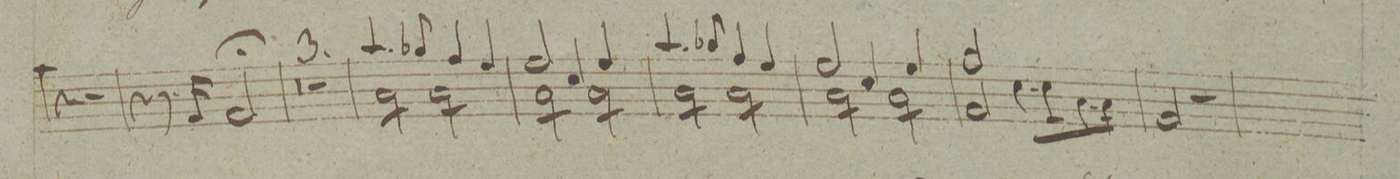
**kern	**dynam
*I"Fagotto 1.mo et Secundo	*
*clefF4	*
*k[]	*
*met(c|)	*
*M2/2	*
4c\	.
4r	.
2r	.
=6	=6
4r	.
8.r	.
16AA/	.
2AA;/	.
=7	=7
0r	.
=8	=8
=9	=9
1r	.
=10	=10
*^	*
*	*tremolo	*
4.c/	8C\L	.
.	8C\	.
.	8C\	.
8B-X/	8C\J	.
4A/	8C\L	.
.	8C\	.
4G/	8C\	.
.	8C\J	.
=11	=11	=11
2G/	8C\L	.
.	8C\	.
.	8C\	.
.	8C\J	.
4E/	8C\L	.
.	8C\	.
4G/	8C\	.
.	8C\J	.
=12	=12	=12
4.c/	8C\L	.
.	8C\	.
.	8C\	.
8B-X/	8C\J	.
4A/	8C\L	.
.	8C\	.
4G/	8C\	.
.	8C\J	.
=13	=13	=13
2G/	8C\L	.
.	8C\	.
.	8C\	.
.	8C\J	.
4E/	8C\L	.
.	8C\	.
4G/	8C\	.
.	8C\J	.
=14	=14	=14
2A/	2AA/	.
8.E\L	2ryyyy	.
16E\K	.	.
8.C\	.	.
16C\Jk	.	.
*v	*v	*
=15	=15
2AA/	.
2r	.
=16	=16
*-	*-
